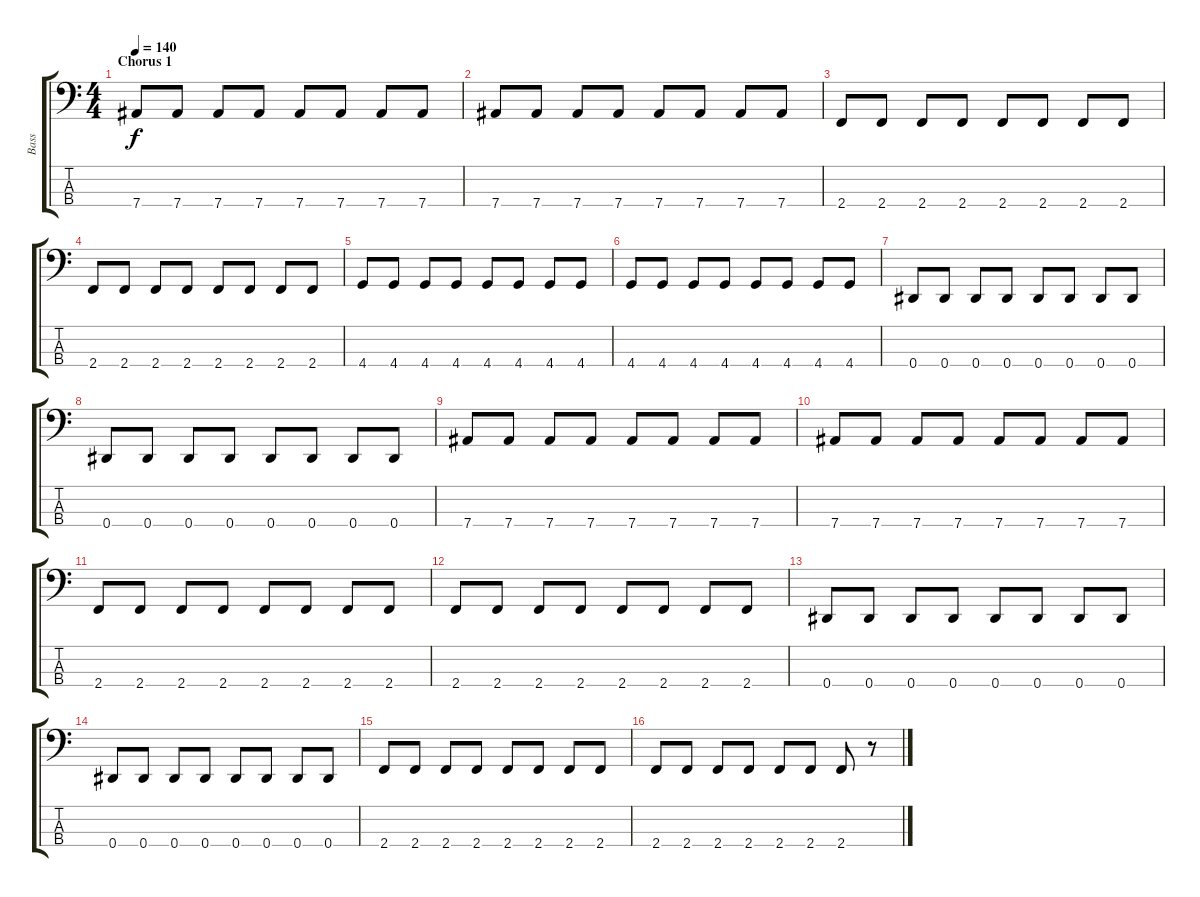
\track ("Bass" "Bass") {instrument electricbasspick}
\staff {score tabs}
\tuning (Gb2 Db2 Ab1 Eb1) {hide}
\ts (4 4)
\section ("" "Chorus 1")
\tempo 140
\clef f4
\ks c
7.4.8{dy f} 7.4.8 7.4.8 7.4.8 7.4.8 7.4.8 7.4.8 7.4.8 |
7.4.8 7.4.8 7.4.8 7.4.8 7.4.8 7.4.8 7.4.8 7.4.8 |
2.4.8 2.4.8 2.4.8 2.4.8 2.4.8 2.4.8 2.4.8 2.4.8 |
2.4.8 2.4.8 2.4.8 2.4.8 2.4.8 2.4.8 2.4.8 2.4.8 |
4.4.8 4.4.8 4.4.8 4.4.8 4.4.8 4.4.8 4.4.8 4.4.8 |
4.4.8 4.4.8 4.4.8 4.4.8 4.4.8 4.4.8 4.4.8 4.4.8 |
0.4.8 0.4.8 0.4.8 0.4.8 0.4.8 0.4.8 0.4.8 0.4.8 |
0.4.8 0.4.8 0.4.8 0.4.8 0.4.8 0.4.8 0.4.8 0.4.8 |
7.4.8 7.4.8 7.4.8 7.4.8 7.4.8 7.4.8 7.4.8 7.4.8 |
7.4.8 7.4.8 7.4.8 7.4.8 7.4.8 7.4.8 7.4.8 7.4.8 |
2.4.8 2.4.8 2.4.8 2.4.8 2.4.8 2.4.8 2.4.8 2.4.8 |
2.4.8 2.4.8 2.4.8 2.4.8 2.4.8 2.4.8 2.4.8 2.4.8 |
0.4.8 0.4.8 0.4.8 0.4.8 0.4.8 0.4.8 0.4.8 0.4.8 |
0.4.8 0.4.8 0.4.8 0.4.8 0.4.8 0.4.8 0.4.8 0.4.8 |
2.4.8 2.4.8 2.4.8 2.4.8 2.4.8 2.4.8 2.4.8 2.4.8 |
2.4.8 2.4.8 2.4.8 2.4.8 2.4.8 2.4.8 2.4.8 r.8
